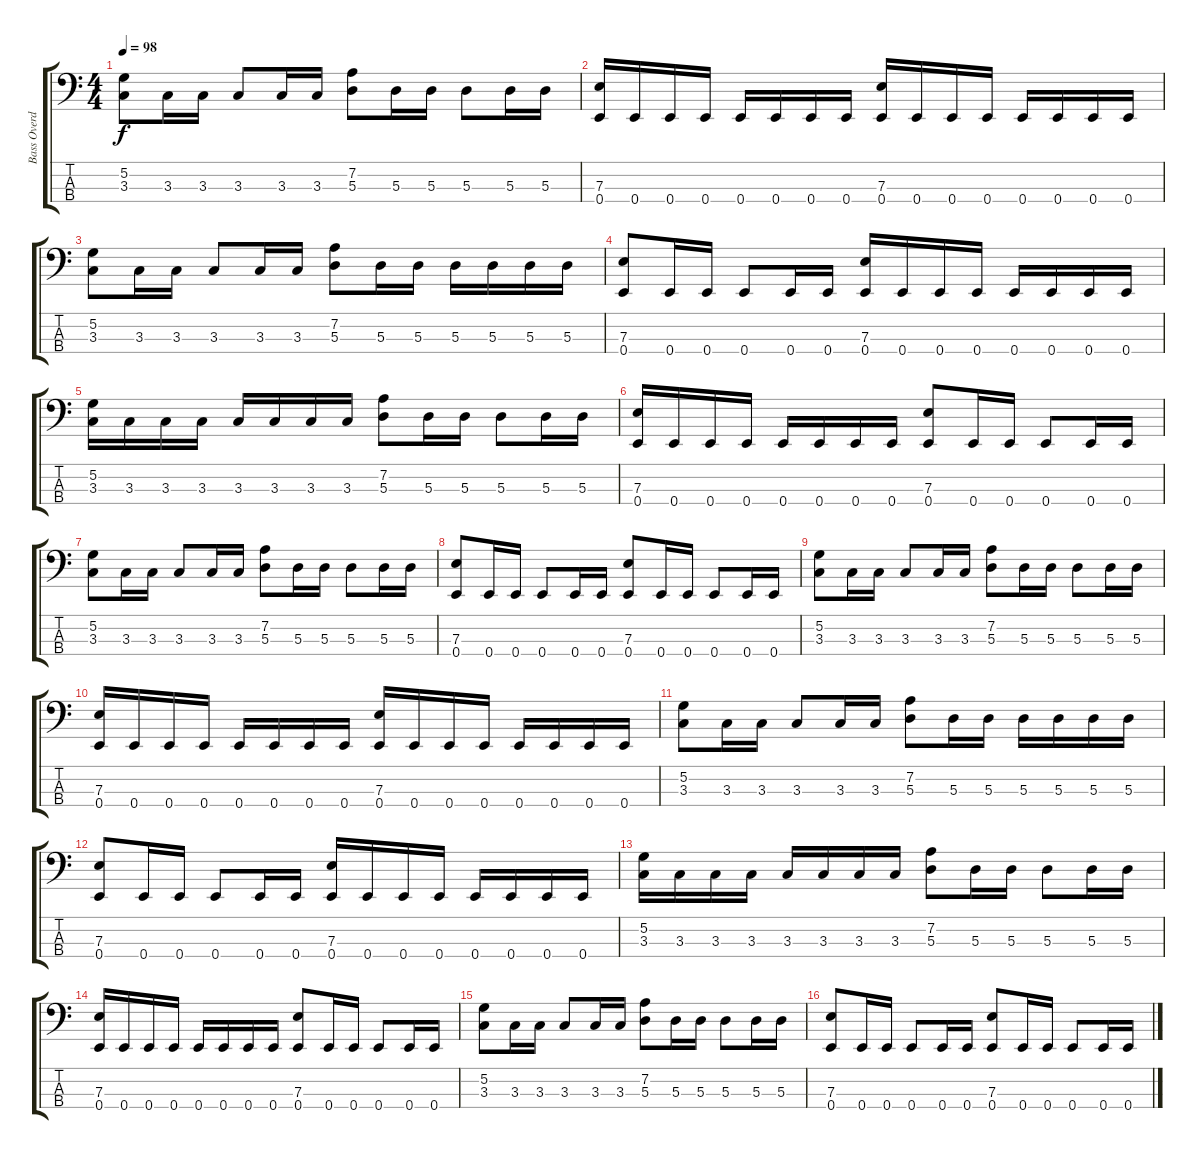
\track ("Bass Overdub" "Bass Overd") {instrument overdrivenguitar}
\staff {score tabs}
\tuning (G2 D2 A1 E1) {hide}
\ts (4 4)
\tempo 98
\clef f4
\ks c
(5.2 3.3).8{dy f} 3.3.16 3.3.16 3.3.8 3.3.16 3.3.16 (7.2 5.3).8 5.3.16 5.3.16 5.3.8 5.3.16 5.3.16 |
(7.3 0.4).16 0.4.16 0.4.16 0.4.16 0.4.16 0.4.16 0.4.16 0.4.16 (7.3 0.4).16 0.4.16 0.4.16 0.4.16 0.4.16 0.4.16 0.4.16 0.4.16 |
(5.2 3.3).8 3.3.16 3.3.16 3.3.8 3.3.16 3.3.16 (7.2 5.3).8 5.3.16 5.3.16 5.3.16 5.3.16 5.3.16 5.3.16 |
(7.3 0.4).8 0.4.16 0.4.16 0.4.8 0.4.16 0.4.16 (7.3 0.4).16 0.4.16 0.4.16 0.4.16 0.4.16 0.4.16 0.4.16 0.4.16 |
(5.2 3.3).16 3.3.16 3.3.16 3.3.16 3.3.16 3.3.16 3.3.16 3.3.16 (7.2 5.3).8 5.3.16 5.3.16 5.3.8 5.3.16 5.3.16 |
(7.3 0.4).16 0.4.16 0.4.16 0.4.16 0.4.16 0.4.16 0.4.16 0.4.16 (7.3 0.4).8 0.4.16 0.4.16 0.4.8 0.4.16 0.4.16 |
(5.2 3.3).8 3.3.16 3.3.16 3.3.8 3.3.16 3.3.16 (7.2 5.3).8 5.3.16 5.3.16 5.3.8 5.3.16 5.3.16 |
(7.3 0.4).8 0.4.16 0.4.16 0.4.8 0.4.16 0.4.16 (7.3 0.4).8 0.4.16 0.4.16 0.4.8 0.4.16 0.4.16 |
(5.2 3.3).8 3.3.16 3.3.16 3.3.8 3.3.16 3.3.16 (7.2 5.3).8 5.3.16 5.3.16 5.3.8 5.3.16 5.3.16 |
(7.3 0.4).16 0.4.16 0.4.16 0.4.16 0.4.16 0.4.16 0.4.16 0.4.16 (7.3 0.4).16 0.4.16 0.4.16 0.4.16 0.4.16 0.4.16 0.4.16 0.4.16 |
(5.2 3.3).8 3.3.16 3.3.16 3.3.8 3.3.16 3.3.16 (7.2 5.3).8 5.3.16 5.3.16 5.3.16 5.3.16 5.3.16 5.3.16 |
(7.3 0.4).8 0.4.16 0.4.16 0.4.8 0.4.16 0.4.16 (7.3 0.4).16 0.4.16 0.4.16 0.4.16 0.4.16 0.4.16 0.4.16 0.4.16 |
(5.2 3.3).16 3.3.16 3.3.16 3.3.16 3.3.16 3.3.16 3.3.16 3.3.16 (7.2 5.3).8 5.3.16 5.3.16 5.3.8 5.3.16 5.3.16 |
(7.3 0.4).16 0.4.16 0.4.16 0.4.16 0.4.16 0.4.16 0.4.16 0.4.16 (7.3 0.4).8 0.4.16 0.4.16 0.4.8 0.4.16 0.4.16 |
(5.2 3.3).8 3.3.16 3.3.16 3.3.8 3.3.16 3.3.16 (7.2 5.3).8 5.3.16 5.3.16 5.3.8 5.3.16 5.3.16 |
(7.3 0.4).8 0.4.16 0.4.16 0.4.8 0.4.16 0.4.16 (7.3 0.4).8 0.4.16 0.4.16 0.4.8 0.4.16 0.4.16
